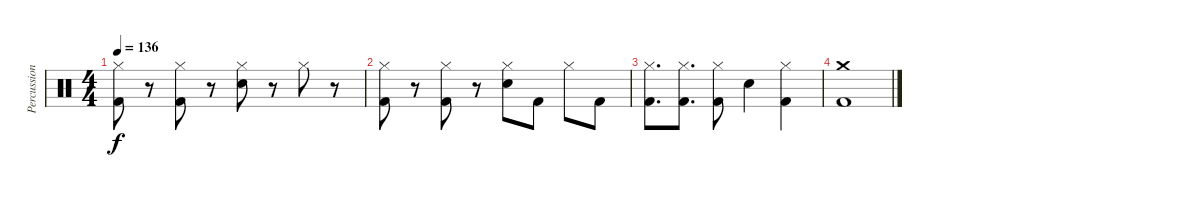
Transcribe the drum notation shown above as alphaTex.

\track ("Percussion" "Percussion") {instrument percussion}
\staff {score}
\articulation defaults
\ts (4 4)
\tempo 136
\clef neutral
\ks c
("Hi-Hat (closed)" "Kick (hit) 2").8{dy f} r.8 ("Hi-Hat (closed)" "Kick (hit) 2").8 r.8 ("Hi-Hat (closed)" "Electric Snare (hit)").8 r.8 "Hi-Hat (closed)".8 r.8 |
("Hi-Hat (closed)" "Kick (hit) 2").8 r.8 ("Hi-Hat (closed)" "Kick (hit) 2").8 r.8 ("Hi-Hat (closed)" "Electric Snare (hit)").8 "Kick (hit) 2".8 "Hi-Hat (closed)".8 "Kick (hit) 2".8 |
("Hi-Hat (closed)" "Kick (hit) 2").8{d} ("Hi-Hat (closed)" "Kick (hit) 2").8{d} ("Hi-Hat (closed)" "Kick (hit) 2").8 "Electric Snare (hit)".4 ("Hi-Hat (closed)" "Kick (hit) 2").4 |
("Crash medium (hit)" "Kick (hit) 2").1
